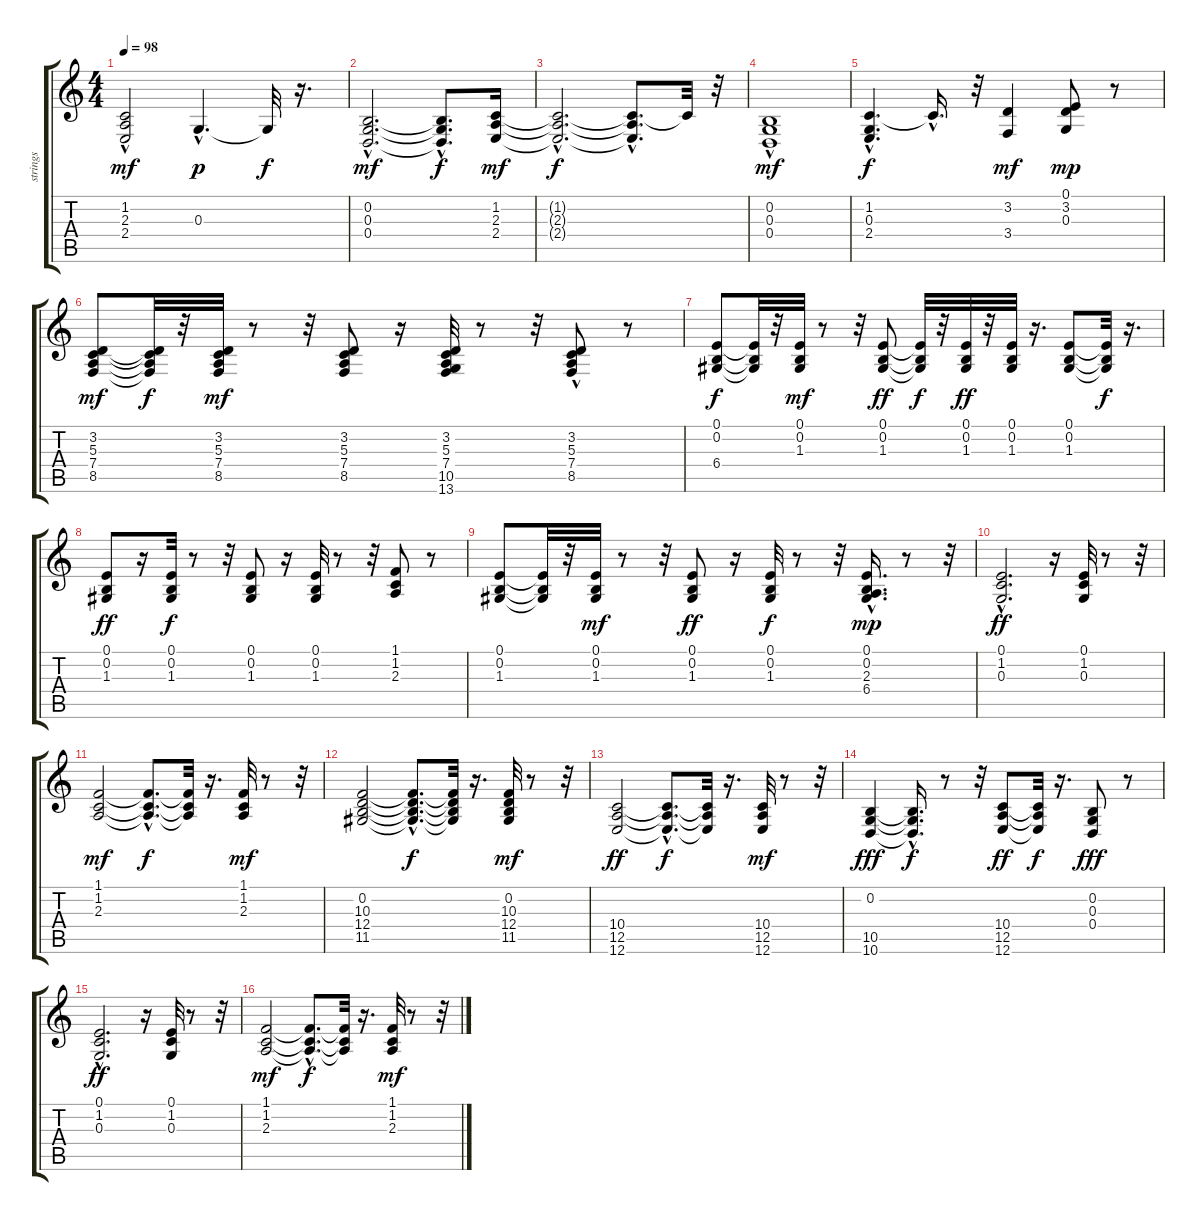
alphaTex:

\track ("strings" "strings") {instrument stringensemble1}
\staff {score tabs}
\tuning (E4 B3 G3 D3 A2 E2) {hide}
\ts (4 4)
\tempo 98
\clef g2
\ks c
(1.2 2.3{hac} 2.4{hac}).2{dy mf} 0.3{hac}.4{d dy p} 0.3{t}.32{dy f} r.16{d} |
(0.2{hac} 0.3{hac} 0.4{hac}).2{d dy mf} (0.2{hac t} 0.3{hac t} 0.4{hac t}).8{d dy f} (1.2 2.3 2.4).16{dy mf} |
(1.2{hac t} 2.3{hac t} 2.4{hac t}).2{d dy f} (1.2{hac t} 2.3{t} 2.4{t}).8{d} 1.2{t}.32 r.32 |
(0.2 0.3{hac} 0.4{hac}).1{dy mf} |
(1.2{hac} 0.3{hac} 2.4{hac}).4{d dy f} 1.2{hac t}.16{d} r.32 (3.2 3.4).4{dy mf} (0.1 3.2 0.3).8{dy mp} r.8 |
(3.2 5.3 7.4 8.5).8{dy mf instrument honkytonkpiano} (3.2{t} 5.3{t} 7.4{t} 8.5{t}).32{dy f} r.32 (3.2 5.3 7.4 8.5).32{dy mf} r.8 r.32 (3.2 5.3 7.4 8.5).8 r.16 (3.2 5.3 7.4 10.5 13.6).32 r.8 r.32 (3.2 5.3 7.4{hac} 8.5{hac}).8 r.8 |
(0.1 0.2 6.4).8{dy f} (0.1{t} 0.2{t} 6.4{t}).32 r.32 (0.1 0.2 1.3).32{dy mf} r.8 r.32 (0.1 0.2 1.3).8{dy ff} (0.1{t} 0.2{t} 1.3{t}).32{dy f} r.32 (0.1 0.2 1.3).32{dy ff} r.32 (0.1 0.2 1.3).32 r.16{d} (0.1 0.2 1.3).8 (0.1{t} 0.2{t} 1.3{t}).32{dy f} r.16{d} |
(0.1 0.2 1.3).8{dy ff} r.16 (0.1 0.2 1.3).32{dy f} r.8 r.32 (0.1 0.2 1.3).8 r.16 (0.1 0.2 1.3).32 r.8 r.32 (1.1 1.2 2.3).8 r.8 |
(0.1 0.2 1.3).8 (0.1{t} 0.2{t} 1.3{t}).32 r.32 (0.1 0.2 1.3).32{dy mf} r.8 r.32 (0.1 0.2 1.3).8{dy ff} r.16 (0.1 0.2 1.3).32{dy f} r.8 r.32 (0.1 0.2 2.3 6.4{hac}).16{d dy mp} r.8 r.32 |
(0.1{hac} 1.2 0.3).2{d dy ff} r.16 (0.1 1.2 0.3).32 r.8 r.32 |
(1.1 1.2 2.3).2{dy mf} (1.1{hac t} 1.2{hac t} 2.3{hac t}).8{d dy f} (1.1{t} 1.2{t} 2.3{t}).32 r.16{d} (1.1 1.2 2.3).32{dy mf} r.8 r.32 |
(0.2 10.3 12.4 11.5).2 (0.2{hac t} 10.3{hac t} 12.4{hac t} 11.5{hac t}).8{d dy f} (0.2{t} 10.3{t} 12.4{t} 11.5{t}).32 r.16{d} (0.2 10.3 12.4 11.5).32{dy mf} r.8 r.32 |
(10.4 12.5 12.6).2{dy ff} (10.4{hac t} 12.5{hac t} 12.6{hac t}).8{d dy f} (10.4{t} 12.5{t} 12.6{t}).32 r.16{d} (10.4 12.5 12.6).32{dy mf} r.8 r.32 |
(0.2 10.5 10.6).4{dy fff} (0.2{hac t} 10.5{hac t} 10.6{hac t}).16{d dy f} r.8 r.32 (10.4 12.5 12.6).8{dy ff} (10.4{t} 12.5{t} 12.6{t}).32{dy f} r.16{d} (0.2 0.3 0.4).8{dy fff} r.8 |
(0.1{hac} 1.2 0.3).2{d dy ff} r.16 (0.1 1.2 0.3).32 r.8 r.32 |
(1.1 1.2 2.3).2{dy mf} (1.1{hac t} 1.2{hac t} 2.3{hac t}).8{d dy f} (1.1{t} 1.2{t} 2.3{t}).32 r.16{d} (1.1 1.2 2.3).32{dy mf} r.8 r.32
